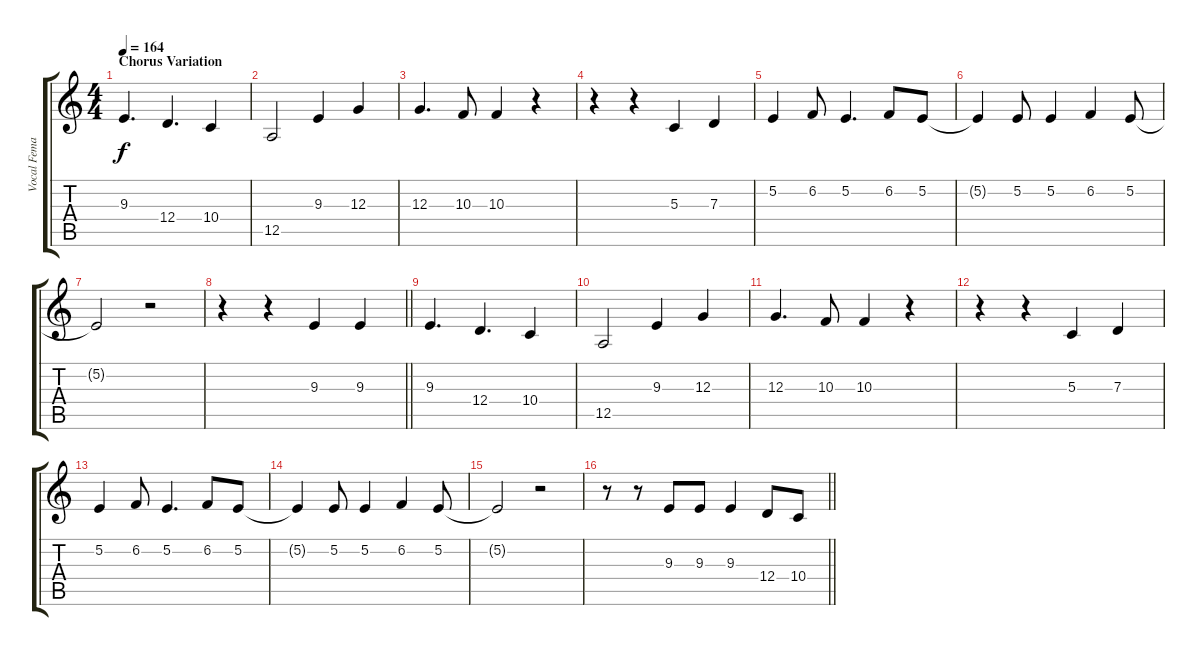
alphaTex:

\track ("Vocal Female" "Vocal Fema") {instrument lead1square}
\staff {score tabs}
\tuning (E4 B3 G3 D3 A2 E2) {hide}
\ts (4 4)
\section ("" "Chorus Variation")
\tempo 164
\clef g2
\ks c
9.3.4{d dy f} 12.4.4{d} 10.4.4 |
12.5.2 9.3.4 12.3.4 |
12.3.4{d} 10.3.8 10.3.4 r.4 |
r.4 r.4 5.3.4 7.3.4 |
5.2.4 6.2.8 5.2.4{d} 6.2.8 5.2.8 |
5.2{t}.4 5.2.8 5.2.4 6.2.4 5.2.8 |
5.2{t}.2 r.2 |
\barLineRight lightlight
r.4 r.4 9.3.4 9.3.4 |
9.3.4{d} 12.4.4{d} 10.4.4 |
12.5.2 9.3.4 12.3.4 |
12.3.4{d} 10.3.8 10.3.4 r.4 |
r.4 r.4 5.3.4 7.3.4 |
5.2.4 6.2.8 5.2.4{d} 6.2.8 5.2.8 |
5.2{t}.4 5.2.8 5.2.4 6.2.4 5.2.8 |
5.2{t}.2 r.2 |
\barLineRight lightlight
r.8 r.8 9.3.8 9.3.8 9.3.4 12.4.8 10.4.8
